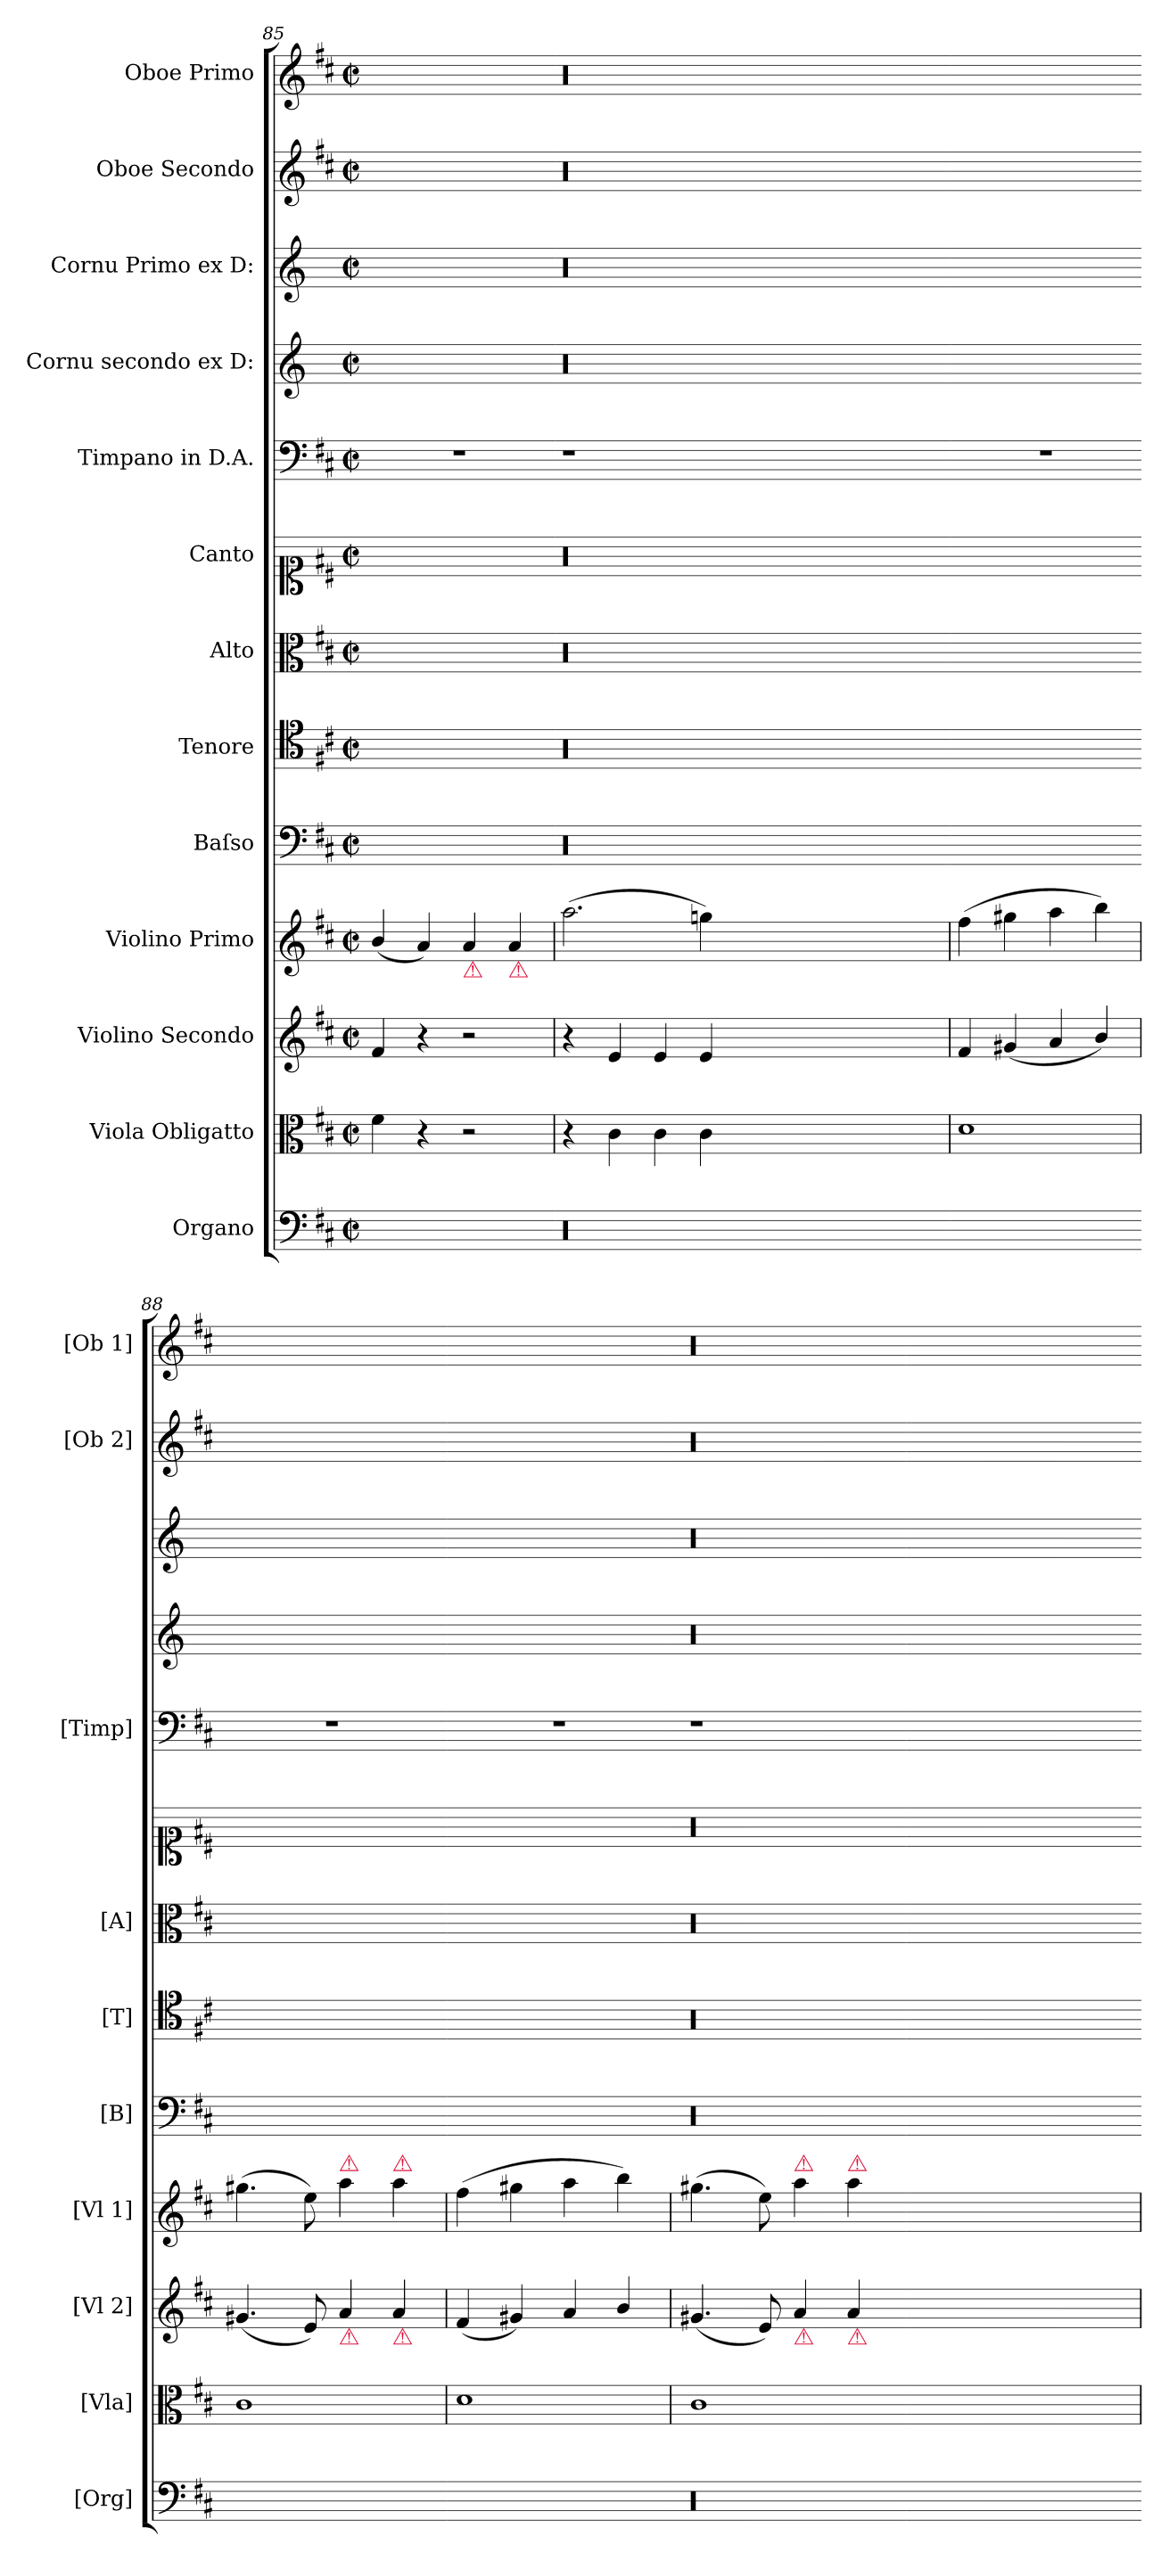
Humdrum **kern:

**kern	**kern	**kern	**kern	**kern	**kern	**kern	**kern	**kern	**kern	**kern	**kern	**kern
*part13	*part12	*part11	*part10	*part9	*part8	*part7	*part6	*part5	*part4	*part3	*part2	*part1
*staff13	*staff12	*staff11	*staff10	*staff9	*staff8	*staff7	*staff6	*staff5	*staff4	*staff3	*staff2	*staff1
*I"Organo	*I"Viola Obligatto	*I"Violino Secondo	*I"Violino Primo	*I"Baſso	*I"Tenore	*I"Alto	*I"Canto	*I"Timpano in D.A.	*I"Cornu secondo ex D:	*I"Cornu Primo ex D:	*I"Oboe Secondo	*I"Oboe Primo
*I'[Org]	*I'[Vla]	*I'[Vl 2]	*I'[Vl 1]	*I'[B]	*I'[T]	*I'[A]	*	*I'[Timp]	*	*	*I'[Ob 2]	*I'[Ob 1]
*clefF4	*clefC3	*clefG2	*clefG2	*clefF4	*clefC4	*clefC3	*clefC1	*clefF4	*clefG2	*clefG2	*clefG2	*clefG2
*	*	*	*	*	*	*	*	*	*ITrd6c10	*ITrd6c10	*	*
*k[f#c#]	*k[f#c#]	*k[f#c#]	*k[f#c#]	*k[f#c#]	*k[f#c#]	*k[f#c#]	*k[f#c#]	*k[f#c#]	*k[f#c#]	*k[f#c#]	*k[f#c#]	*k[f#c#]
*D:	*D:	*D:	*D:	*D:	*D:	*D:	*D:	*D:	*D:	*D:	*D:	*D:
*M2/2	*M2/2	*M2/2	*M2/2	*M2/2	*M2/2	*M2/2	*M2/2	*M2/2	*M2/2	*M2/2	*M2/2	*M2/2
*met(c|)	*met(c|)	*met(c|)	*met(c|)	*met(c|)	*met(c|)	*met(c|)	*met(c|)	*met(c|)	*met(c|)	*met(c|)	*met(c|)	*met(c|)
=85	=85	=85	=85	=85	=85	=85	=85	=85	=85	=85	=85	=85
1ryy	4f#\	4f#/	(<4b/	1ryy	1ryy	1ryy	1ryy	1r	1ryy	1ryy	1ryy	1ryy
.	4r	4r	4a/)	.	.	.	.	.	.	.	.	.
!	!	!	!LO:TX:b:color=crimson:t=⚠	!	!	!	!	!	!	!	!	!
.	2r	2r	4a/	.	.	.	.	.	.	.	.	.
!	!	!	!LO:TX:b:color=crimson:t=⚠	!	!	!	!	!	!	!	!	!
.	.	.	4a/	.	.	.	.	.	.	.	.	.
=86-	=86	=86	=86	=86-	=86-	=86-	=86-	=86-	=86-	=86-	=86-	=86-
00r	4r	4r	(>2.aa\	00r	00r	00r	00r	1r	00r	00r	00r	00r
.	4c#\	4e/	.	.	.	.	.	.	.	.	.	.
.	4c#\	4e/	.	.	.	.	.	.	.	.	.	.
.	4c#\	4e/	4ggn\)	.	.	.	.	.	.	.	.	.
.	0.ryy	0.ryy	0.ryy	.	.	.	.	0.ryy	.	.	.	.
=87-	=87	=87	=87	=87-	=87-	=87-	=87-	=87-	=87-	=87-	=87-	=87-
1ryy	1d	4f#/	(>4ff#\	1ryy	1ryy	1ryy	1ryy	1r	1ryy	1ryy	1ryy	1ryy
.	.	(<4g#X/	4gg#X\	.	.	.	.	.	.	.	.	.
.	.	4a/	4aa\	.	.	.	.	.	.	.	.	.
.	.	4b/)	4bb\)	.	.	.	.	.	.	.	.	.
=88-	=88	=88	=88	=88-	=88-	=88-	=88-	=88-	=88-	=88-	=88-	=88-
1ryy	1c#	(<4.g#X/	(>4.gg#X\	1ryy	1ryy	1ryy	1ryy	1r	1ryy	1ryy	1ryy	1ryy
.	.	8e/)	8ee\)	.	.	.	.	.	.	.	.	.
!	!	!	!LO:TX:a:color=crimson:t=⚠	!	!	!	!	!	!	!	!	!
!	!	!LO:TX:b:color=crimson:t=⚠	!	!	!	!	!	!	!	!	!	!
.	.	4a/	4aa\	.	.	.	.	.	.	.	.	.
!	!	!	!LO:TX:a:color=crimson:t=⚠	!	!	!	!	!	!	!	!	!
!	!	!LO:TX:b:color=crimson:t=⚠	!	!	!	!	!	!	!	!	!	!
.	.	4a/	4aa\	.	.	.	.	.	.	.	.	.
=89-	=89	=89	=89	=89-	=89-	=89-	=89-	=89-	=89-	=89-	=89-	=89-
1ryy	1d	(<4f#/	(>4ff#\	1ryy	1ryy	1ryy	1ryy	1r	1ryy	1ryy	1ryy	1ryy
.	.	4g#X/)	4gg#X\	.	.	.	.	.	.	.	.	.
.	.	4a/	4aa\	.	.	.	.	.	.	.	.	.
.	.	4b/	4bb\)	.	.	.	.	.	.	.	.	.
=90-	=90	=90	=90	=90-	=90-	=90-	=90-	=90-	=90-	=90-	=90-	=90-
00r	1c#	(<4.g#X/	(>4.gg#X\	00r	00r	00r	00r	1r	00r	00r	00r	00r
.	.	8e/)	8ee\)	.	.	.	.	.	.	.	.	.
!	!	!	!LO:TX:a:color=crimson:t=⚠	!	!	!	!	!	!	!	!	!
!	!	!LO:TX:b:color=crimson:t=⚠	!	!	!	!	!	!	!	!	!	!
.	.	4a/	4aa\	.	.	.	.	.	.	.	.	.
!	!	!	!LO:TX:a:color=crimson:t=⚠	!	!	!	!	!	!	!	!	!
!	!	!LO:TX:b:color=crimson:t=⚠	!	!	!	!	!	!	!	!	!	!
.	.	4a/	4aa\	.	.	.	.	.	.	.	.	.
.	0.ryy	0.ryy	0.ryy	.	.	.	.	0.ryy	.	.	.	.
=-	=	=	=	=-	=-	=-	=-	=-	=-	=-	=-	=-
*-	*-	*-	*-	*-	*-	*-	*-	*-	*-	*-	*-	*-
